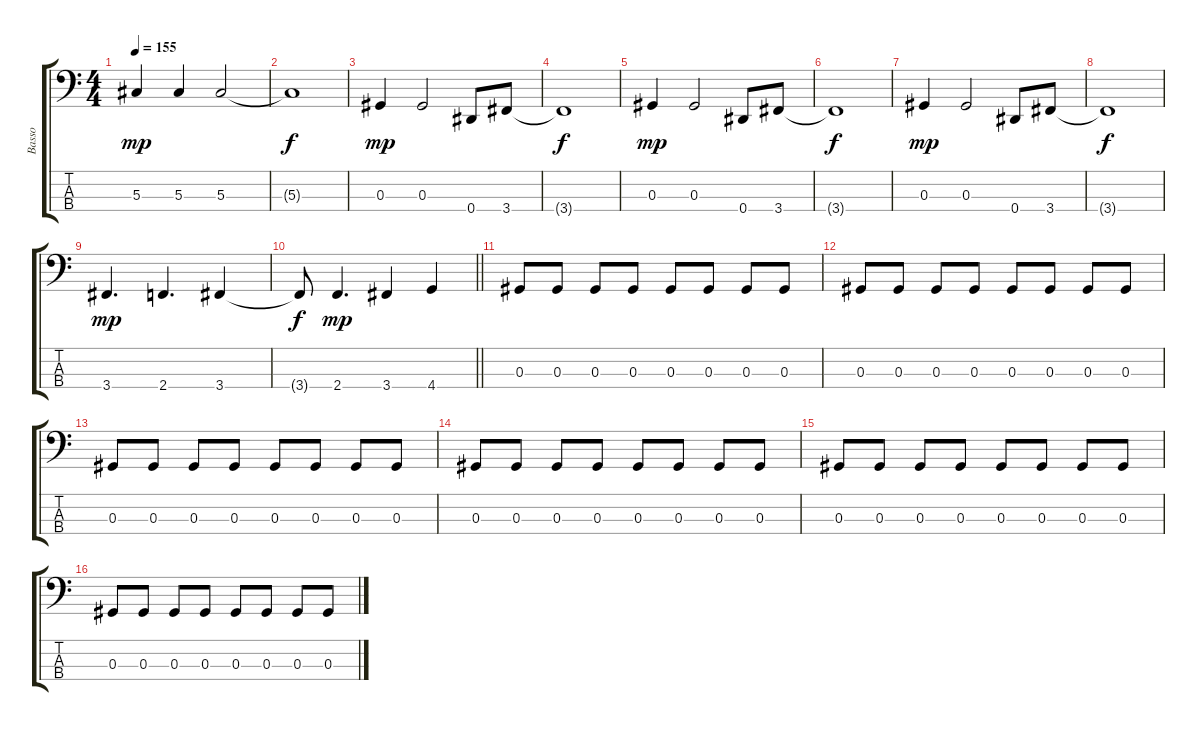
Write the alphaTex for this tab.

\track ("Basso" "Basso") {instrument electricbasspick}
\staff {score tabs}
\tuning (Gb2 Db2 Ab1 Eb1) {hide}
\ts (4 4)
\tempo 155
\clef f4
\ks c
5.3.4{dy mp} 5.3.4 5.3.2 |
5.3{t}.1{dy f} |
0.3.4{dy mp} 0.3.2 0.4.8 3.4.8 |
3.4{t}.1{dy f} |
0.3.4{dy mp} 0.3.2 0.4.8 3.4.8 |
3.4{t}.1{dy f} |
0.3.4{dy mp} 0.3.2 0.4.8 3.4.8 |
3.4{t}.1{dy f} |
3.4.4{d dy mp} 2.4.4{d} 3.4.4 |
\barLineRight lightlight
3.4{t}.8{dy f} 2.4.4{d dy mp} 3.4.4 4.4.4 |
0.3.8 0.3.8 0.3.8 0.3.8 0.3.8 0.3.8 0.3.8 0.3.8 |
0.3.8 0.3.8 0.3.8 0.3.8 0.3.8 0.3.8 0.3.8 0.3.8 |
0.3.8 0.3.8 0.3.8 0.3.8 0.3.8 0.3.8 0.3.8 0.3.8 |
0.3.8 0.3.8 0.3.8 0.3.8 0.3.8 0.3.8 0.3.8 0.3.8 |
0.3.8 0.3.8 0.3.8 0.3.8 0.3.8 0.3.8 0.3.8 0.3.8 |
0.3.8 0.3.8 0.3.8 0.3.8 0.3.8 0.3.8 0.3.8 0.3.8
